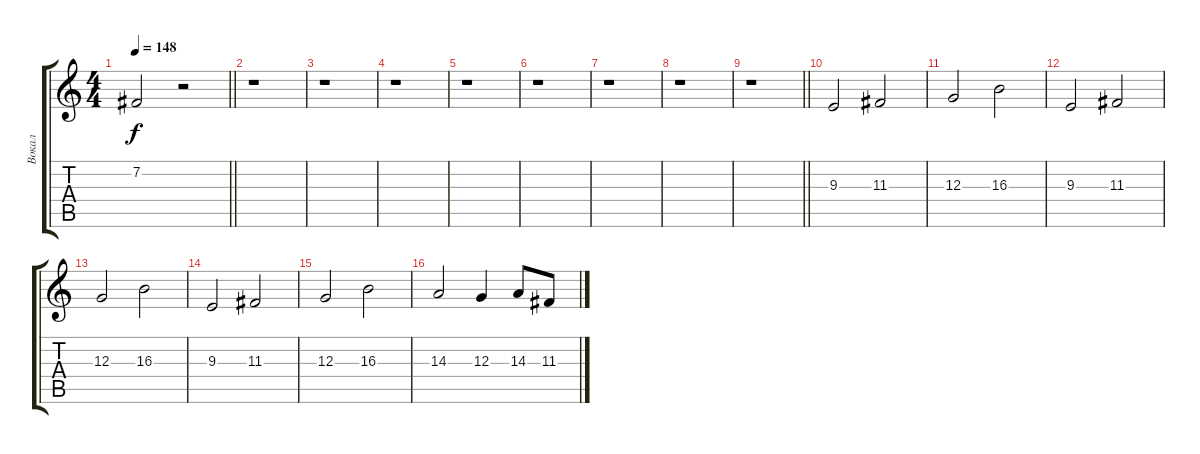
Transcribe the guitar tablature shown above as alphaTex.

\track ("Вокал" "Вокал") {instrument oboe}
\staff {score tabs}
\tuning (E4 B3 G3 D3 A2 E2) {hide}
\ts (4 4)
\tempo 148
\clef g2
\barLineRight lightlight
\ks c
7.2{t}.2{dy f} r.2 |
r.1 |
r.1 |
r.1 |
r.1 |
r.1 |
r.1 |
r.1 |
\barLineRight lightlight
r.1 |
9.3.2 11.3.2 |
12.3.2 16.3.2 |
9.3.2 11.3.2 |
12.3.2 16.3.2 |
9.3.2 11.3.2 |
12.3.2 16.3.2 |
14.3.2 12.3.4 14.3.8 11.3.8
